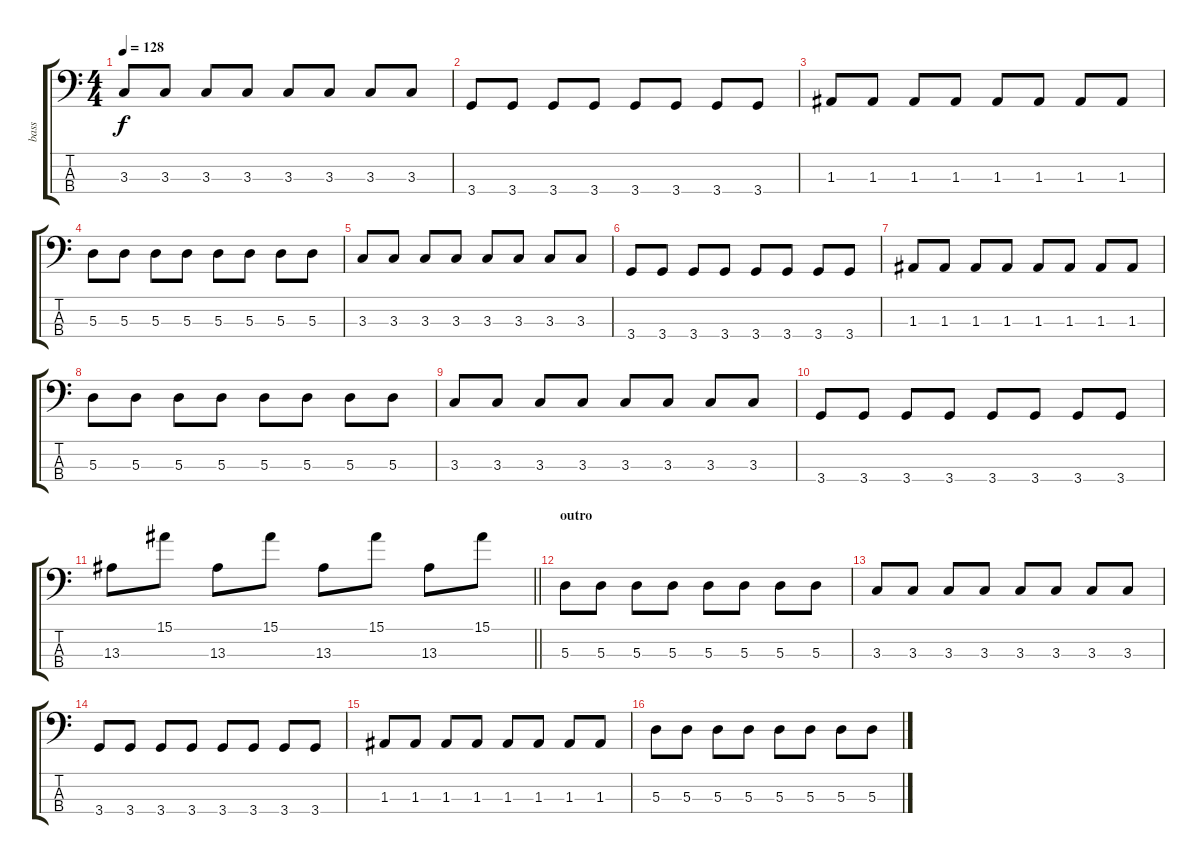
\track ("bass" "bass") {instrument electricbassfinger}
\staff {score tabs}
\tuning (G2 D2 A1 E1) {hide}
\ts (4 4)
\tempo 128
\clef f4
\ks c
3.3.8{dy f} 3.3.8 3.3.8 3.3.8 3.3.8 3.3.8 3.3.8 3.3.8 |
3.4.8 3.4.8 3.4.8 3.4.8 3.4.8 3.4.8 3.4.8 3.4.8 |
1.3.8 1.3.8 1.3.8 1.3.8 1.3.8 1.3.8 1.3.8 1.3.8 |
5.3.8 5.3.8 5.3.8 5.3.8 5.3.8 5.3.8 5.3.8 5.3.8 |
3.3.8 3.3.8 3.3.8 3.3.8 3.3.8 3.3.8 3.3.8 3.3.8 |
3.4.8 3.4.8 3.4.8 3.4.8 3.4.8 3.4.8 3.4.8 3.4.8 |
1.3.8 1.3.8 1.3.8 1.3.8 1.3.8 1.3.8 1.3.8 1.3.8 |
5.3.8 5.3.8 5.3.8 5.3.8 5.3.8 5.3.8 5.3.8 5.3.8 |
3.3.8 3.3.8 3.3.8 3.3.8 3.3.8 3.3.8 3.3.8 3.3.8 |
3.4.8 3.4.8 3.4.8 3.4.8 3.4.8 3.4.8 3.4.8 3.4.8 |
\barLineRight lightlight
13.3.8 15.1.8 13.3.8 15.1.8 13.3.8 15.1.8 13.3.8 15.1.8 |
\section ("" "outro")
5.3.8 5.3.8 5.3.8 5.3.8 5.3.8 5.3.8 5.3.8 5.3.8 |
3.3.8 3.3.8 3.3.8 3.3.8 3.3.8 3.3.8 3.3.8 3.3.8 |
3.4.8 3.4.8 3.4.8 3.4.8 3.4.8 3.4.8 3.4.8 3.4.8 |
1.3.8 1.3.8 1.3.8 1.3.8 1.3.8 1.3.8 1.3.8 1.3.8 |
5.3.8 5.3.8 5.3.8 5.3.8 5.3.8 5.3.8 5.3.8 5.3.8
